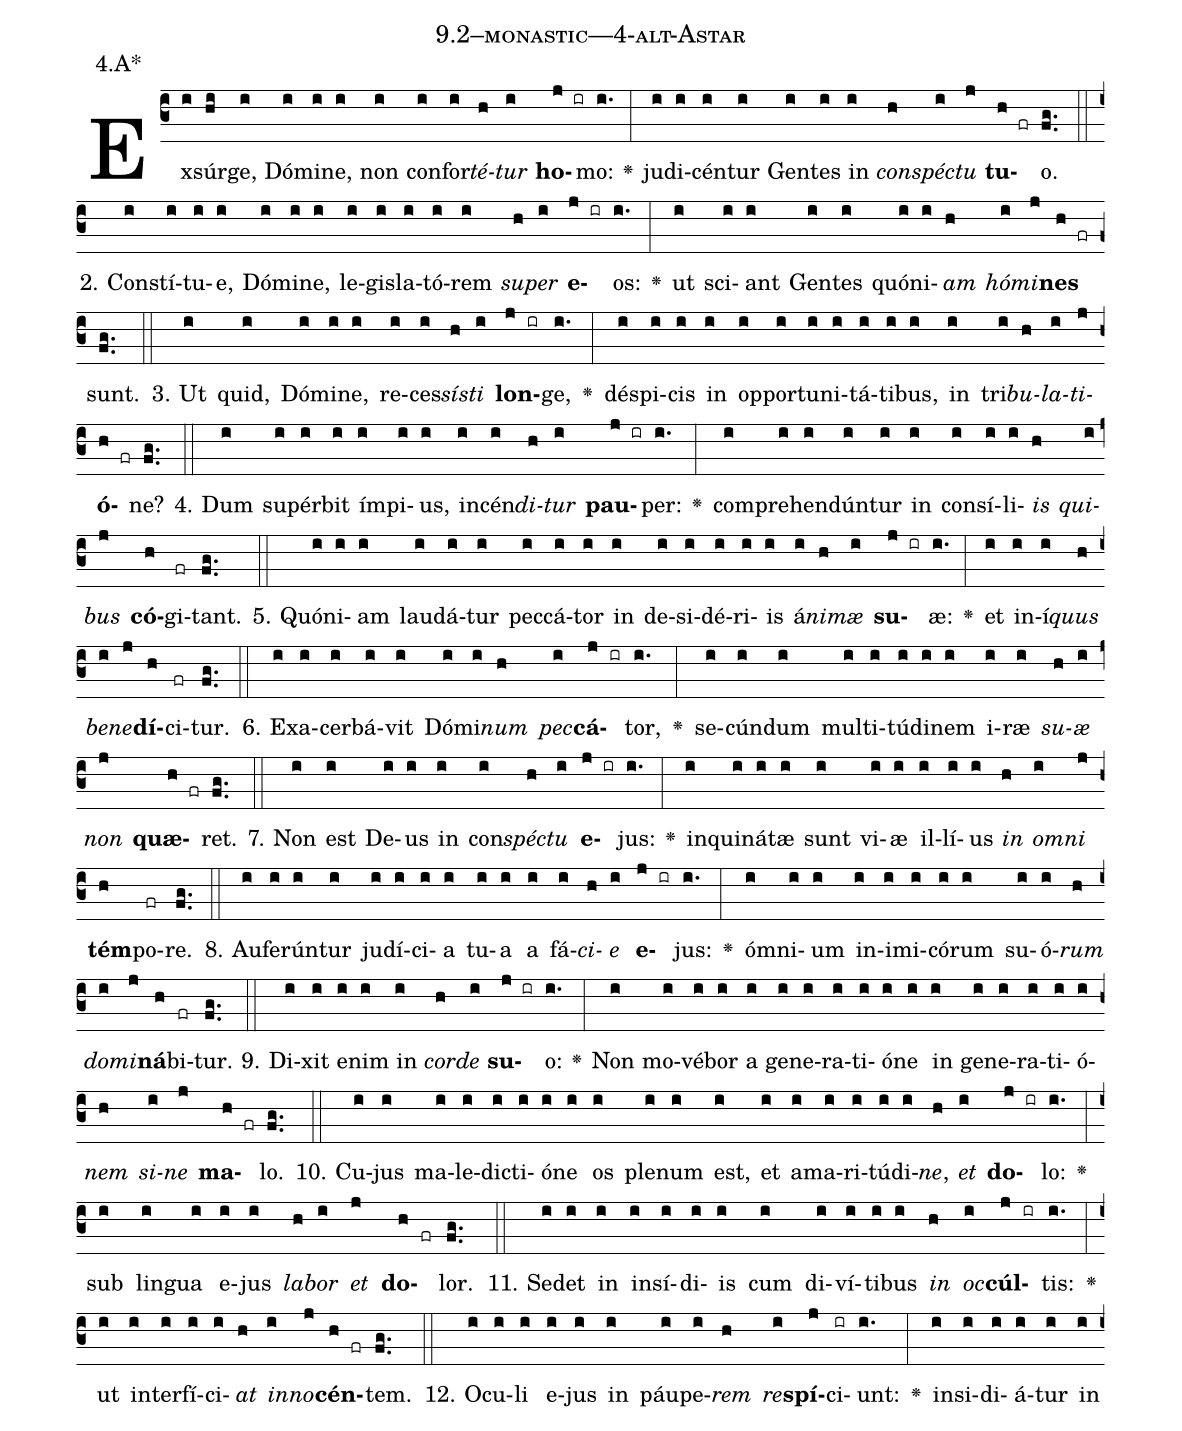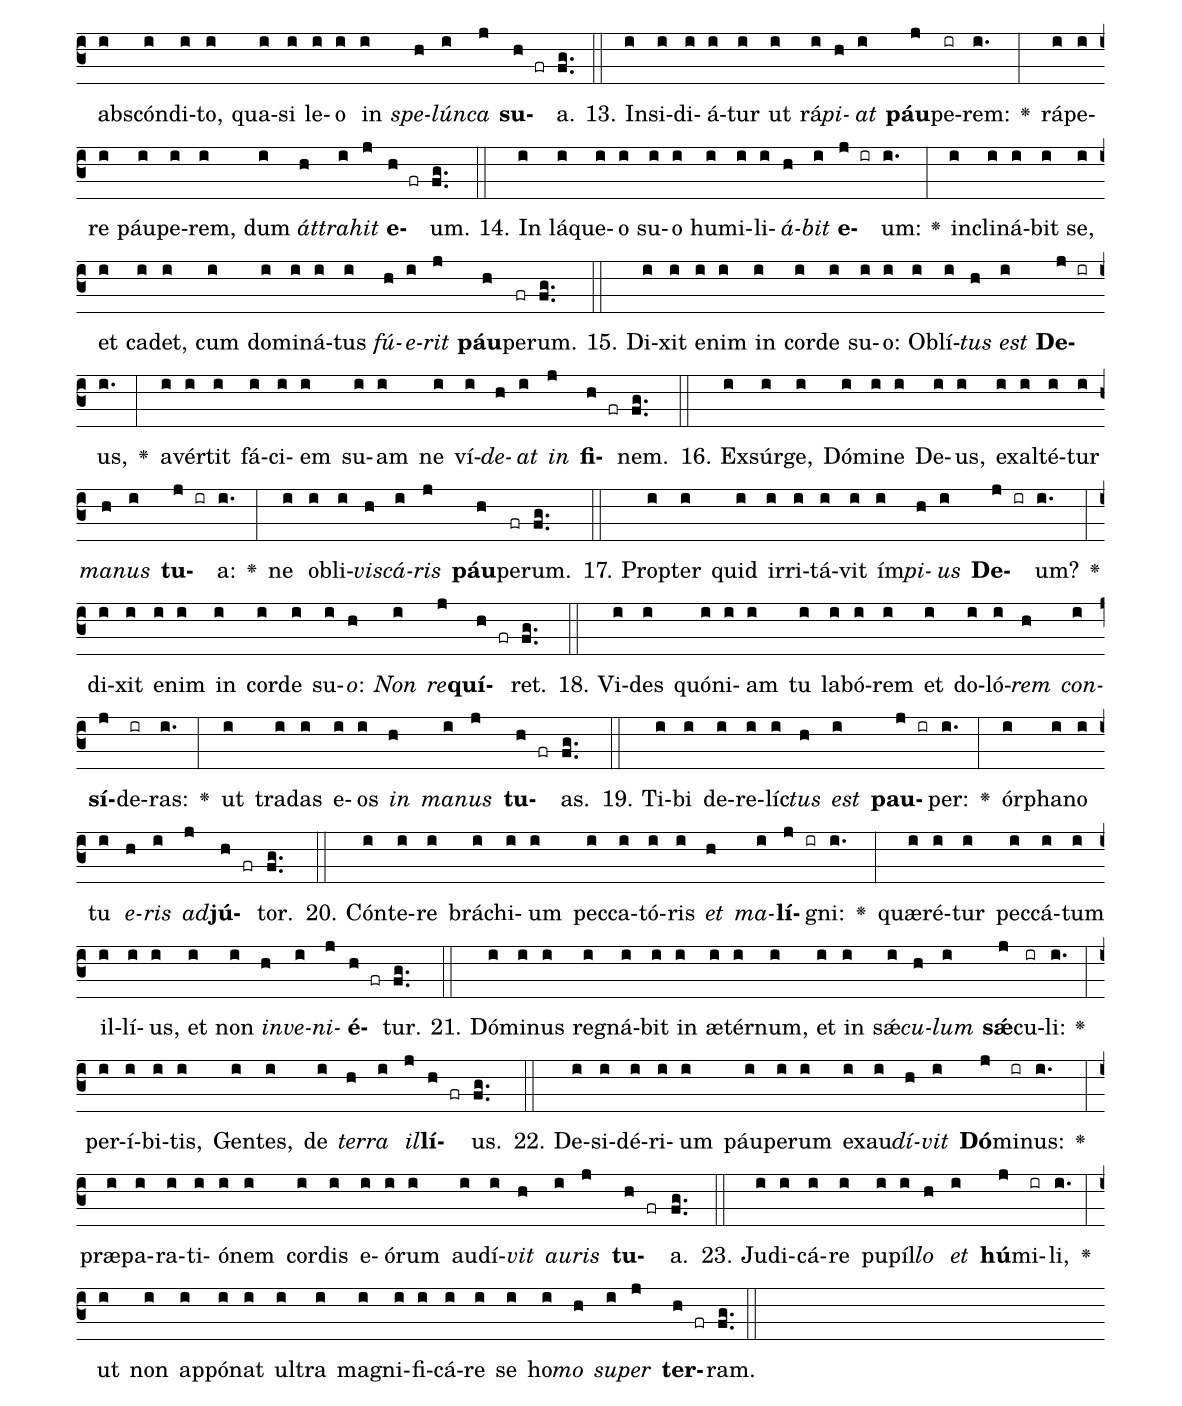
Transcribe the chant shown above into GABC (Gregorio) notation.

name: 9.2--monastic---4-alt-Astar;
annotation: 4.A*;
%%
(c3)Ex(i)súr(hi)ge,(i) Dó(i)mi(i)ne,(i) non(i) con(i)for(i)<i>té</i>(h)<i>tur</i>(i) <b>ho</b>(j ir)mo:(i.) <v>\greheightstar</v>(:) ju(i)di(i)cén(i)tur(i) Gen(i)tes(i) in(i) <i>con</i>(h)<i>spéc</i>(i)<i>tu</i>(j) <b>tu</b>(h fr)o.(fg..) (::)
2. Con(i)stí(i)tu(i)e,(i) Dó(i)mi(i)ne,(i) le(i)gis(i)la(i)tó(i)rem(i) <i>su</i>(h)<i>per</i>(i) <b>e</b>(j ir)os:(i.) <v>\greheightstar</v>(:) ut(i) sci(i)ant(i) Gen(i)tes(i) quón(i)i(i)<i>am</i>(h) <i>hó</i>(i)<i>mi</i>(j)<b>nes</b>(h fr) sunt.(fg..) (::)
3. Ut(i) quid,(i) Dó(i)mi(i)ne,(i) re(i)ces(i)<i>sís</i>(h)<i>ti</i>(i) <b>lon</b>(j ir)ge,(i.) <v>\greheightstar</v>(:) dé(i)spi(i)cis(i) in(i) op(i)por(i)tu(i)ni(i)tá(i)ti(i)bus,(i) in(i) tri(i)<i>bu</i>(h)<i>la</i>(i)<i>ti</i>(j)<b>ó</b>(h fr)ne?(fg..) (::)
4. Dum(i) su(i)pér(i)bit(i) ím(i)pi(i)us,(i) in(i)cén(i)<i>di</i>(h)<i>tur</i>(i) <b>pau</b>(j ir)per:(i.) <v>\greheightstar</v>(:) com(i)pre(i)hen(i)dún(i)tur(i) in(i) con(i)sí(i)li(i)<i>is</i>(h) <i>qui</i>(i)<i>bus</i>(j) <b>có</b>(h)gi(fr)tant.(fg..) (::)
5. Quón(i)i(i)am(i) lau(i)dá(i)tur(i) pec(i)cá(i)tor(i) in(i) de(i)si(i)dé(i)ri(i)is(i) á(i)<i>ni</i>(h)<i>mæ</i>(i) <b>su</b>(j ir)æ:(i.) <v>\greheightstar</v>(:) et(i) in(i)í(i)<i>quus</i>(h) <i>be</i>(i)<i>ne</i>(j)<b>dí</b>(h)ci(fr)tur.(fg..) (::)
6. Ex(i)a(i)cer(i)bá(i)vit(i) Dó(i)mi(i)<i>num</i>(h) <i>pec</i>(i)<b>cá</b>(j ir)tor,(i.) <v>\greheightstar</v>(:) se(i)cún(i)dum(i) mul(i)ti(i)tú(i)di(i)nem(i) i(i)ræ(i) <i>su</i>(h)<i>æ</i>(i) <i>non</i>(j) <b>quæ</b>(h fr)ret.(fg..) (::)
7. Non(i) est(i) De(i)us(i) in(i) con(i)<i>spéc</i>(h)<i>tu</i>(i) <b>e</b>(j ir)jus:(i.) <v>\greheightstar</v>(:) in(i)qui(i)ná(i)tæ(i) sunt(i) vi(i)æ(i) il(i)lí(i)us(i) <i>in</i>(h) <i>om</i>(i)<i>ni</i>(j) <b>tém</b>(h)po(fr)re.(fg..) (::)
8. Au(i)fe(i)rún(i)tur(i) ju(i)dí(i)ci(i)a(i) tu(i)a(i) a(i) fá(i)<i>ci</i>(h)<i>e</i>(i) <b>e</b>(j ir)jus:(i.) <v>\greheightstar</v>(:) óm(i)ni(i)um(i) in(i)i(i)mi(i)có(i)rum(i) su(i)ó(i)<i>rum</i>(h) <i>do</i>(i)<i>mi</i>(j)<b>ná</b>(h)bi(fr)tur.(fg..) (::)
9. Di(i)xit(i) e(i)nim(i) in(i) <i>cor</i>(h)<i>de</i>(i) <b>su</b>(j ir)o:(i.) <v>\greheightstar</v>(:) Non(i) mo(i)vé(i)bor(i) a(i) ge(i)ne(i)ra(i)ti(i)ó(i)ne(i) in(i) ge(i)ne(i)ra(i)ti(i)ó(i)<i>nem</i>(h) <i>si</i>(i)<i>ne</i>(j) <b>ma</b>(h fr)lo.(fg..) (::)
10. Cu(i)jus(i) ma(i)le(i)dic(i)ti(i)ó(i)ne(i) os(i) ple(i)num(i) est,(i) et(i) a(i)ma(i)ri(i)tú(i)di(i)<i>ne</i>,(h) <i>et</i>(i) <b>do</b>(j ir)lo:(i.) <v>\greheightstar</v>(:) sub(i) lin(i)gua(i) e(i)jus(i) <i>la</i>(h)<i>bor</i>(i) <i>et</i>(j) <b>do</b>(h fr)lor.(fg..) (::)
11. Se(i)det(i) in(i) in(i)sí(i)di(i)is(i) cum(i) di(i)ví(i)ti(i)bus(i) <i>in</i>(h) <i>oc</i>(i)<b>cúl</b>(j ir)tis:(i.) <v>\greheightstar</v>(:) ut(i) in(i)ter(i)fí(i)ci(i)<i>at</i>(h) <i>in</i>(i)<i>no</i>(j)<b>cén</b>(h fr)tem.(fg..) (::)
12. O(i)cu(i)li(i) e(i)jus(i) in(i) páu(i)pe(i)<i>rem</i>(h) <i>re</i>(i)<b>spí</b>(j)ci(ir)unt:(i.) <v>\greheightstar</v>(:) in(i)si(i)di(i)á(i)tur(i) in(i) abs(i)cón(i)di(i)to,(i) qua(i)si(i) le(i)o(i) in(i) <i>spe</i>(h)<i>lún</i>(i)<i>ca</i>(j) <b>su</b>(h fr)a.(fg..) (::)
13. In(i)si(i)di(i)á(i)tur(i) ut(i) rá(i)<i>pi</i>(h)<i>at</i>(i) <b>páu</b>(j)pe(ir)rem:(i.) <v>\greheightstar</v>(:) rá(i)pe(i)re(i) páu(i)pe(i)rem,(i) dum(i) <i>át</i>(h)<i>tra</i>(i)<i>hit</i>(j) <b>e</b>(h fr)um.(fg..) (::)
14. In(i) lá(i)que(i)o(i) su(i)o(i) hu(i)mi(i)li(i)<i>á</i>(h)<i>bit</i>(i) <b>e</b>(j ir)um:(i.) <v>\greheightstar</v>(:) in(i)cli(i)ná(i)bit(i) se,(i) et(i) ca(i)det,(i) cum(i) do(i)mi(i)ná(i)tus(i) <i>fú</i>(h)<i>e</i>(i)<i>rit</i>(j) <b>páu</b>(h)pe(fr)rum.(fg..) (::)
15. Di(i)xit(i) e(i)nim(i) in(i) cor(i)de(i) su(i)o:(i) Ob(i)lí(i)<i>tus</i>(h) <i>est</i>(i) <b>De</b>(j ir)us,(i.) <v>\greheightstar</v>(:) a(i)vér(i)tit(i) fá(i)ci(i)em(i) su(i)am(i) ne(i) ví(i)<i>de</i>(h)<i>at</i>(i) <i>in</i>(j) <b>fi</b>(h fr)nem.(fg..) (::)
16. Ex(i)súr(i)ge,(i) Dó(i)mi(i)ne(i) De(i)us,(i) ex(i)al(i)té(i)tur(i) <i>ma</i>(h)<i>nus</i>(i) <b>tu</b>(j ir)a:(i.) <v>\greheightstar</v>(:) ne(i) ob(i)li(i)<i>vis</i>(h)<i>cá</i>(i)<i>ris</i>(j) <b>páu</b>(h)pe(fr)rum.(fg..) (::)
17. Prop(i)ter(i) quid(i) ir(i)ri(i)tá(i)vit(i) ím(i)<i>pi</i>(h)<i>us</i>(i) <b>De</b>(j ir)um?(i.) <v>\greheightstar</v>(:) di(i)xit(i) e(i)nim(i) in(i) cor(i)de(i) su(i)<i>o</i>:(h) <i>Non</i>(i) <i>re</i>(j)<b>quí</b>(h fr)ret.(fg..) (::)
18. Vi(i)des(i) quón(i)i(i)am(i) tu(i) la(i)bó(i)rem(i) et(i) do(i)ló(i)<i>rem</i>(h) <i>con</i>(i)<b>sí</b>(j)de(ir)ras:(i.) <v>\greheightstar</v>(:) ut(i) tra(i)das(i) e(i)os(i) <i>in</i>(h) <i>ma</i>(i)<i>nus</i>(j) <b>tu</b>(h fr)as.(fg..) (::)
19. Ti(i)bi(i) de(i)re(i)líc(i)<i>tus</i>(h) <i>est</i>(i) <b>pau</b>(j ir)per:(i.) <v>\greheightstar</v>(:) ór(i)pha(i)no(i) tu(i) <i>e</i>(h)<i>ris</i>(i) <i>ad</i>(j)<b>jú</b>(h fr)tor.(fg..) (::)
20. Cón(i)te(i)re(i) brá(i)chi(i)um(i) pec(i)ca(i)tó(i)ris(i) <i>et</i>(h) <i>ma</i>(i)<b>lí</b>(j ir)gni:(i.) <v>\greheightstar</v>(:) quæ(i)ré(i)tur(i) pec(i)cá(i)tum(i) il(i)lí(i)us,(i) et(i) non(i) <i>in</i>(h)<i>ve</i>(i)<i>ni</i>(j)<b>é</b>(h fr)tur.(fg..) (::)
21. Dó(i)mi(i)nus(i) re(i)gná(i)bit(i) in(i) æ(i)tér(i)num,(i) et(i) in(i) sǽ(i)<i>cu</i>(h)<i>lum</i>(i) <b>sǽ</b>(j)cu(ir)li:(i.) <v>\greheightstar</v>(:) per(i)í(i)bi(i)tis,(i) Gen(i)tes,(i) de(i) <i>ter</i>(h)<i>ra</i>(i) <i>il</i>(j)<b>lí</b>(h fr)us.(fg..) (::)
22. De(i)si(i)dé(i)ri(i)um(i) páu(i)pe(i)rum(i) ex(i)au(i)<i>dí</i>(h)<i>vit</i>(i) <b>Dó</b>(j)mi(ir)nus:(i.) <v>\greheightstar</v>(:) præ(i)pa(i)ra(i)ti(i)ó(i)nem(i) cor(i)dis(i) e(i)ó(i)rum(i) au(i)dí(i)<i>vit</i>(h) <i>au</i>(i)<i>ris</i>(j) <b>tu</b>(h fr)a.(fg..) (::)
23. Ju(i)di(i)cá(i)re(i) pu(i)píl(i)<i>lo</i>(h) <i>et</i>(i) <b>hú</b>(j)mi(ir)li,(i.) <v>\greheightstar</v>(:) ut(i) non(i) ap(i)pó(i)nat(i) ul(i)tra(i) ma(i)gni(i)fi(i)cá(i)re(i) se(i) ho(i)<i>mo</i>(h) <i>su</i>(i)<i>per</i>(j) <b>ter</b>(h fr)ram.(fg..) (::)
